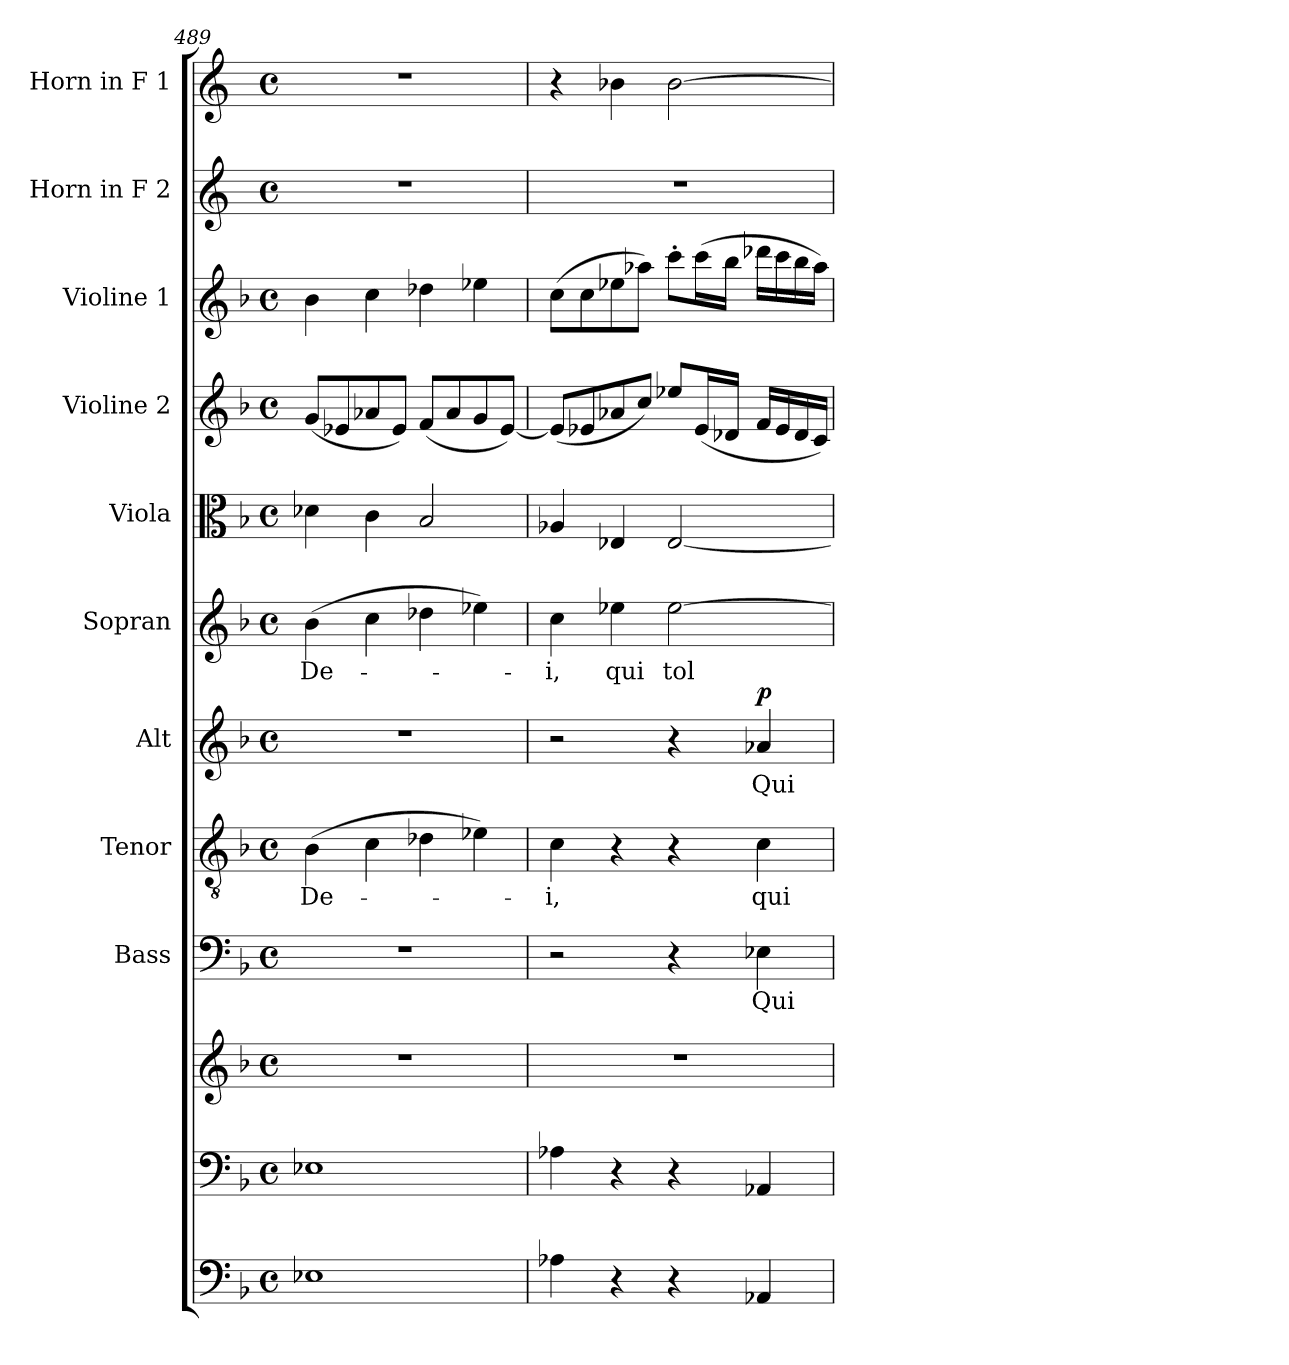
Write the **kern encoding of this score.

**kern	**kern	**kern	**kern	**text	**kern	**text	**kern	**text	**dynam	**kern	**text	**kern	**kern	**kern	**kern	**kern
*part11	*part10	*part10	*part9	*part9	*part8	*part8	*part7	*part7	*part7	*part6	*part6	*part5	*part4	*part3	*part2	*part1
*staff12	*staff11	*staff10	*staff9	*staff9	*staff8	*staff8	*staff7	*staff7	*staff7	*staff6	*staff6	*staff5	*staff4	*staff3	*staff2	*staff1
*	*	*	*I"Bass	*	*I"Tenor	*	*I"Alt	*	*	*I"Sopran	*	*I"Viola	*I"Violine 2	*I"Violine 1	*I"Horn in F 2	*I"Horn in F 1
*	*	*	*I'B.	*	*I'T.	*	*I'A.	*	*	*I'S.	*	*I'Vla.	*I'Vl. 2	*I'Vl. 1	*	*
*clefF4	*clefF4	*clefG2	*clefF4	*	*clefGv2	*	*clefG2	*	*	*clefG2	*	*clefC3	*clefG2	*clefG2	*clefG2	*clefG2
*ITrd7c12	*	*	*	*	*	*	*	*	*	*	*	*	*	*	*ITrd4c7	*ITrd4c7
*k[b-]	*k[b-]	*k[b-]	*k[b-]	*	*k[b-]	*	*k[b-]	*	*	*k[b-]	*	*k[b-]	*k[b-]	*k[b-]	*k[b-]	*k[b-]
*F:	*F:	*F:	*F:	*	*F:	*	*F:	*	*	*F:	*	*F:	*F:	*F:	*F:	*F:
*M4/4	*M4/4	*M4/4	*M4/4	*	*M4/4	*	*M4/4	*	*	*M4/4	*	*M4/4	*M4/4	*M4/4	*M4/4	*M4/4
*met(c)	*met(c)	*met(c)	*met(c)	*	*met(c)	*	*met(c)	*	*	*met(c)	*	*met(c)	*met(c)	*met(c)	*met(c)	*met(c)
=489	=489	=489	=489	=489	=489	=489	=489	=489	=489	=489	=489	=489	=489	=489	=489	=489
!	!	!	!	!	!	!LO:LY:b	!	!	!	!	!LO:LY:b	!	!	!	!	!
1EE-X	1E-X	1r	1r	.	(>4B-\	De-	1r	.	.	(>4b-\	De-	4d-X\	(<8g/L	4b-\	1r	1r
.	.	.	.	.	.	.	.	.	.	.	.	.	8e-X/	.	.	.
.	.	.	.	.	4c\	.	.	.	.	4cc\	.	4c\	8a-X/	4cc\	.	.
.	.	.	.	.	.	.	.	.	.	.	.	.	8e-/J)	.	.	.
.	.	.	.	.	4d-X\	.	.	.	.	4dd-X\	.	2B-/	(<8f/L	4dd-X\	.	.
.	.	.	.	.	.	.	.	.	.	.	.	.	8a-/	.	.	.
.	.	.	.	.	4e-X\)	.	.	.	.	4ee-X\)	.	.	8g/	4ee-X\	.	.
.	.	.	.	.	.	.	.	.	.	.	.	.	[8e-/J)	.	.	.
!!LO:PB:g=z
=490	=490	=490	=490	=490	=490	=490	=490	=490	=490	=490	=490	=490	=490	=490	=490	=490
!	!	!	!	!	!	!LO:LY:b	!	!	!	!	!LO:LY:b	!	!	!	!	!
4AA-X\	4A-X\	1r	2r	.	4c\	-i,	2r	.	.	4cc\	-i,	4A-X/	(<8e-/L]	(>8cc\L	1r	4r
.	.	.	.	.	.	.	.	.	.	.	.	.	8e-X/	8cc\	.	.
!	!	!	!	!	!	!	!	!	!	!	!LO:LY:b	!	!	!	!	!
4r	4r	.	.	.	4r	.	.	.	.	4ee-X\	qui	4E-X/	8a-X/	8ee-X\	.	4e-X\
.	.	.	.	.	.	.	.	.	.	.	.	.	8cc/J)	8aa-X\J)	.	.
!	!	!	!	!	!	!	!	!	!	!	!LO:LY:b	!	!	!	!	!
4r	4r	.	4r	.	4r	.	4r	.	.	[2ee-\	tol-	[2E-/	8ee-X/L	8ccc'>\L	.	[2e-\
.	.	.	.	.	.	.	.	.	.	.	.	.	(<16e-/L	(>16ccc\L	.	.
.	.	.	.	.	.	.	.	.	.	.	.	.	16d-X/JJ	16bb-\JJ	.	.
!	!	!	!	!LO:LY:b	!	!LO:LY:b	!	!LO:LY:b	!LO:DY:a	!	!	!	!	!	!	!
4AAA-X/	4AA-X/	.	4E-X\	Qui	4c\	qui	4a-X/	Qui	p	.	.	.	16f/LL	16ddd-X\LL	.	.
.	.	.	.	.	.	.	.	.	.	.	.	.	16e-/	16ccc\	.	.
.	.	.	.	.	.	.	.	.	.	.	.	.	16d-/	16bb-\	.	.
.	.	.	.	.	.	.	.	.	.	.	.	.	16c/JJ)	16aa-\JJ)	.	.
=	=	=	=	=	=	=	=	=	=	=	=	=	=	=	=	=
*-	*-	*-	*-	*-	*-	*-	*-	*-	*-	*-	*-	*-	*-	*-	*-	*-
